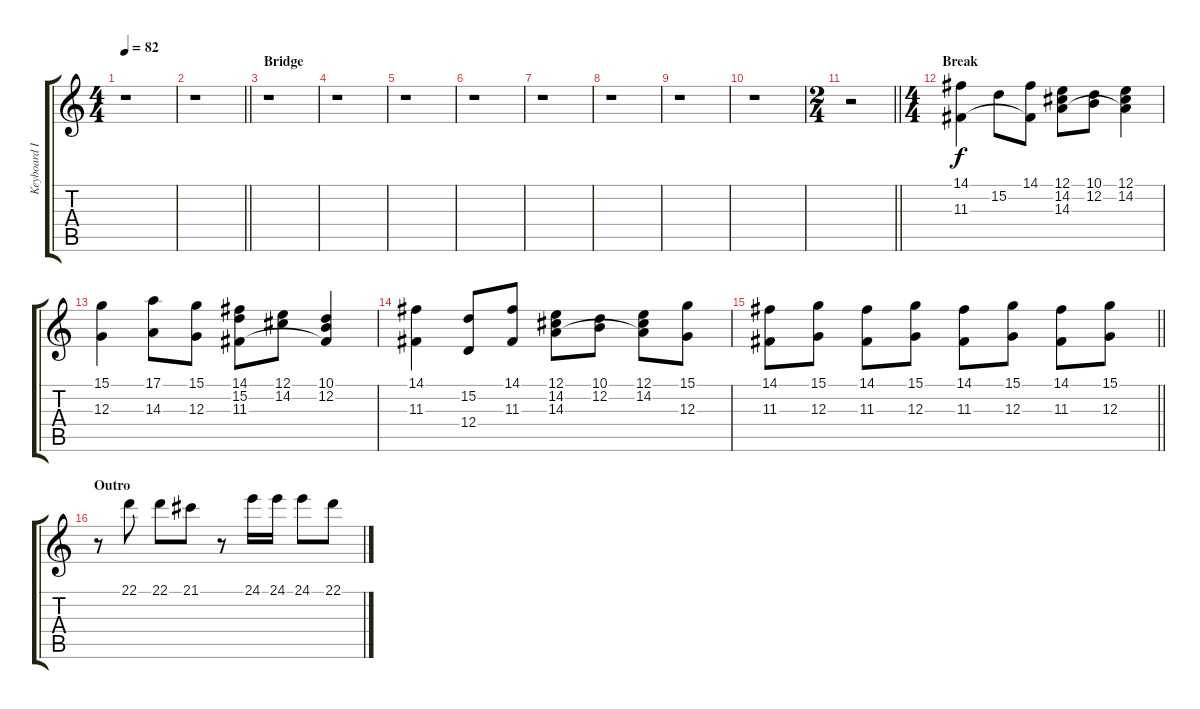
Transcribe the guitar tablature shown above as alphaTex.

\track ("Keyboard II" "Keyboard I") {instrument stringensemble1}
\staff {score tabs}
\tuning (E4 B3 G3 D3 A2 E2) {hide}
\ts (4 4)
\tempo 82
\clef g2
\ks c
r.1{dy f} |
\barLineRight lightlight
r.1 |
\section ("" "Bridge")
r.1 |
r.1 |
r.1 |
r.1 |
r.1 |
r.1 |
r.1 |
r.1 |
\ts (2 4)
\barLineRight lightlight
r.2 |
\ts (4 4)
\section ("" "Break")
(14.1 11.3).4 15.2.8 (14.1 11.3{t}).8 (12.1 14.2 14.3).8 (10.1 12.2).8 (12.1 14.2 14.3{t}).4 |
(15.1 12.3).4 (17.1 14.3).8 (15.1 12.3).8 (14.1 15.2 11.3).8 (12.1 14.2).8 (10.1 12.2 11.3{t}).4 |
(14.1 11.3).4 (15.2 12.4).8 (14.1 11.3).8 (12.1 14.2 14.3).8 (10.1 12.2).8 (12.1 14.2 14.3{t}).8 (15.1 12.3).8 |
\barLineRight lightlight
(14.1 11.3).8 (15.1 12.3).8 (14.1 11.3).8 (15.1 12.3).8 (14.1 11.3).8 (15.1 12.3).8 (14.1 11.3).8 (15.1 12.3).8 |
\section ("" "Outro")
r.8 22.1.8 22.1.8 21.1.8 r.8 24.1.16 24.1.16 24.1.8 22.1.8
